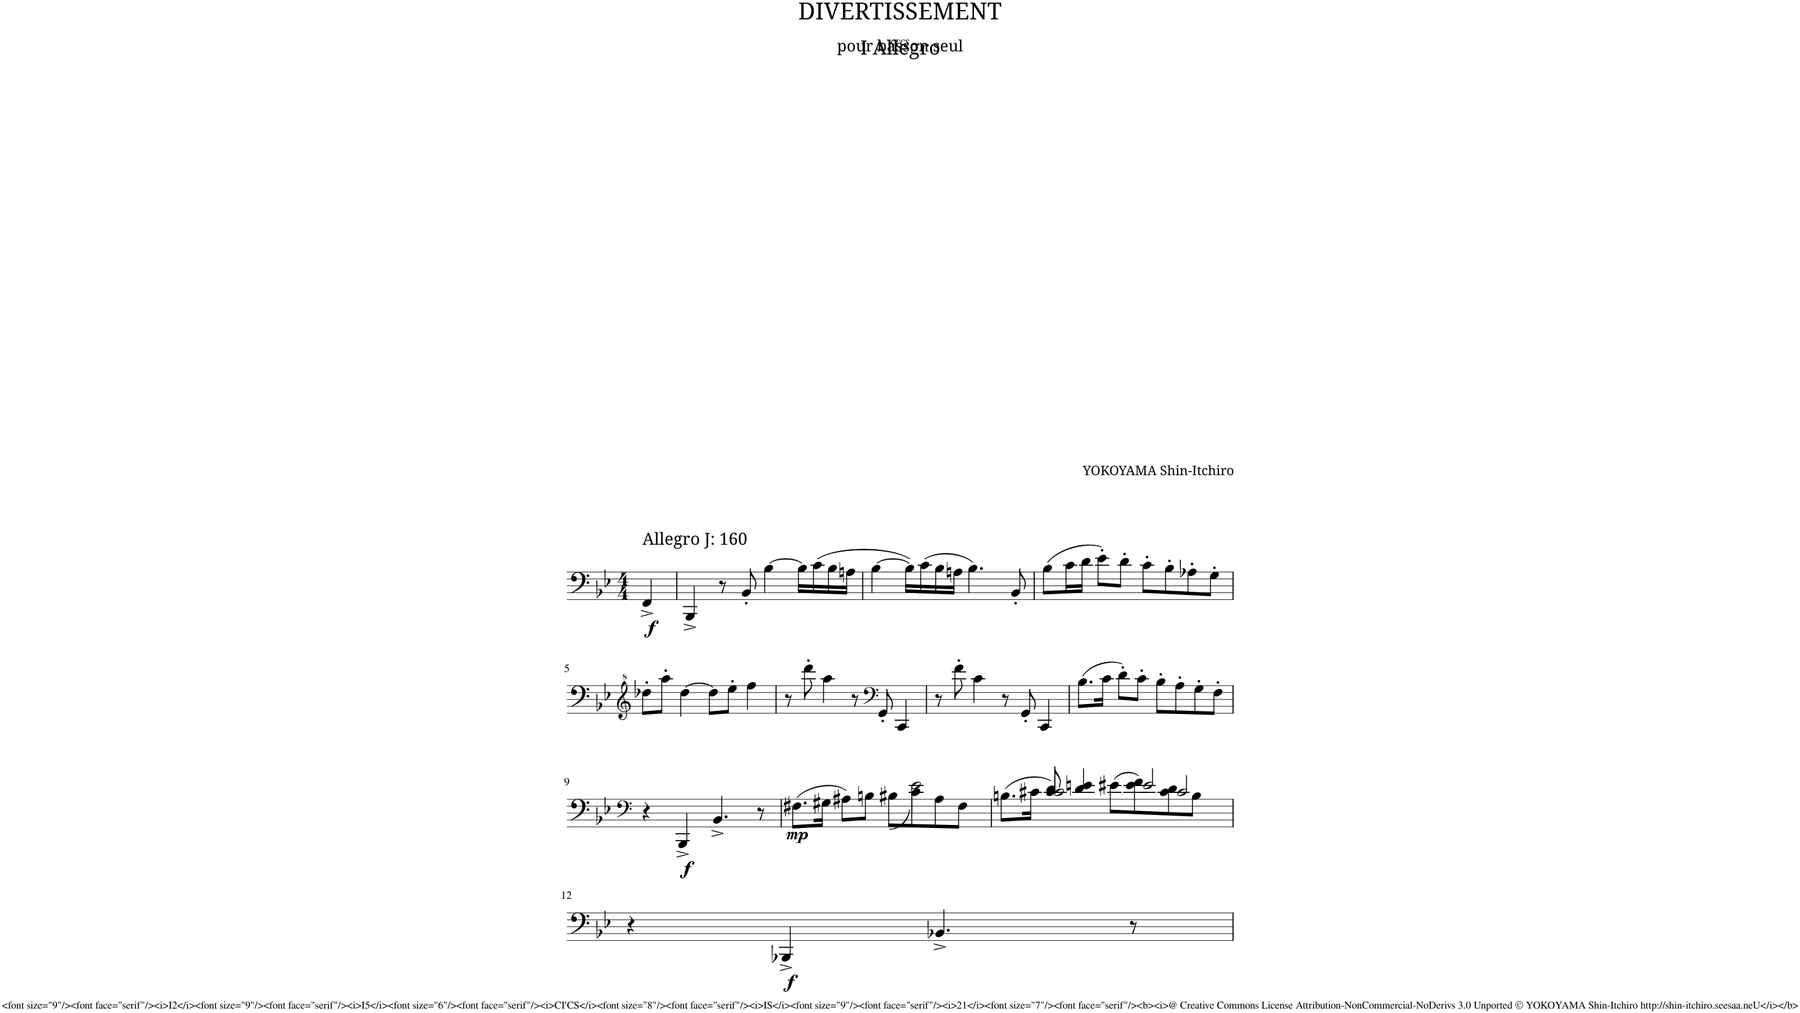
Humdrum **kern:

**kern	**dynam
*part1	*part1
*staff1	*staff1
*clefF4	*
*k[b-e-]	*
*M4/4	*
=1	=1
!LO:TX:a:t=Allegro J&colon; 160	!
!	!LO:DY:b
4FF^/	f
=2	=2
4BBB-^/	.
8r	.
8BB-'/	.
[4B-\	.
16B-\LL]	.
(16c\	.
16B-\	.
16An\JJ	.
=3	=3
[4B-\	.
16B-\LL])	.
(16c\	.
16B-\	.
16An\JJ	.
4.B-\)	.
8BB-'/	.
=4	=4
(8B-\L	.
16c\L	.
16d\JJ	.
8e-'\L)	.
8d'\J	.
8c'\L	.
8B-'\	.
8A-X'\	.
8G'\J	.
!!LO:LB:g=z
=5	=5
*clefG^2	*
8ddd-X'\L	.
8aaa'\J	.
[4ddd-\	.
8ddd-\L]	.
8eee-'\J	.
4fff\	.
=6	=6
8r	.
8dddd'\	.
4aaa\	.
8r	.
*clefF4	*
8GG'/	.
4CC/	.
=7	=7
8r	.
8f'\	.
4c\	.
8r	.
8GG'/	.
4CC/	.
=8	=8
(8.B-\L	.
16c\Jk	.
8d'\L)	.
8c'\J	.
8B-'\L	.
8A'\	.
8G'\	.
8F'\J	.
!!LO:LB:g=z
=9	=9
*clefF4	*
4r	.
!	!LO:DY:b
4BBB-^/	f
4.BB-^/	.
8r	.
=10	=10
*^	*
!	!	!LO:DY:b
(8.F#X\L	8ryy	mp
*v	*v	*
16G#X\Jk	.
8A#X\L)	.
8Bn\J	.
(8B#X\L	.
*^	*
8c\	[4.e-\)	.
8A#\	.	.
8F#\J	.	.
8ryy	8ryy	.
=11	=11	=11
*	*^	*
(8.Bn\L	8e-\]	2..ryy	.
.	8ryy	.	.
16c#X\Jk	.	.	.
8c#/ 8d/)	2c#/	.	.
4d/ 4en/	.	.	.
(8e#X\L	.	.	.
8e#\ 8f\)	[4e#/	.	.
8c#\ 8d\	.	[8c#/	.
8B\J	4.ryy	4.ryy	.
4ryy	.	.	.
*v	*v	*v	*
!!LO:LB:g=z
=12	=12
4r	.
!	!LO:DY:b
4e#/]	f
4.c#/]	.
4BBB-X^/	.
4.BB-X^/	.
8r	.
=	=
*-	*-
